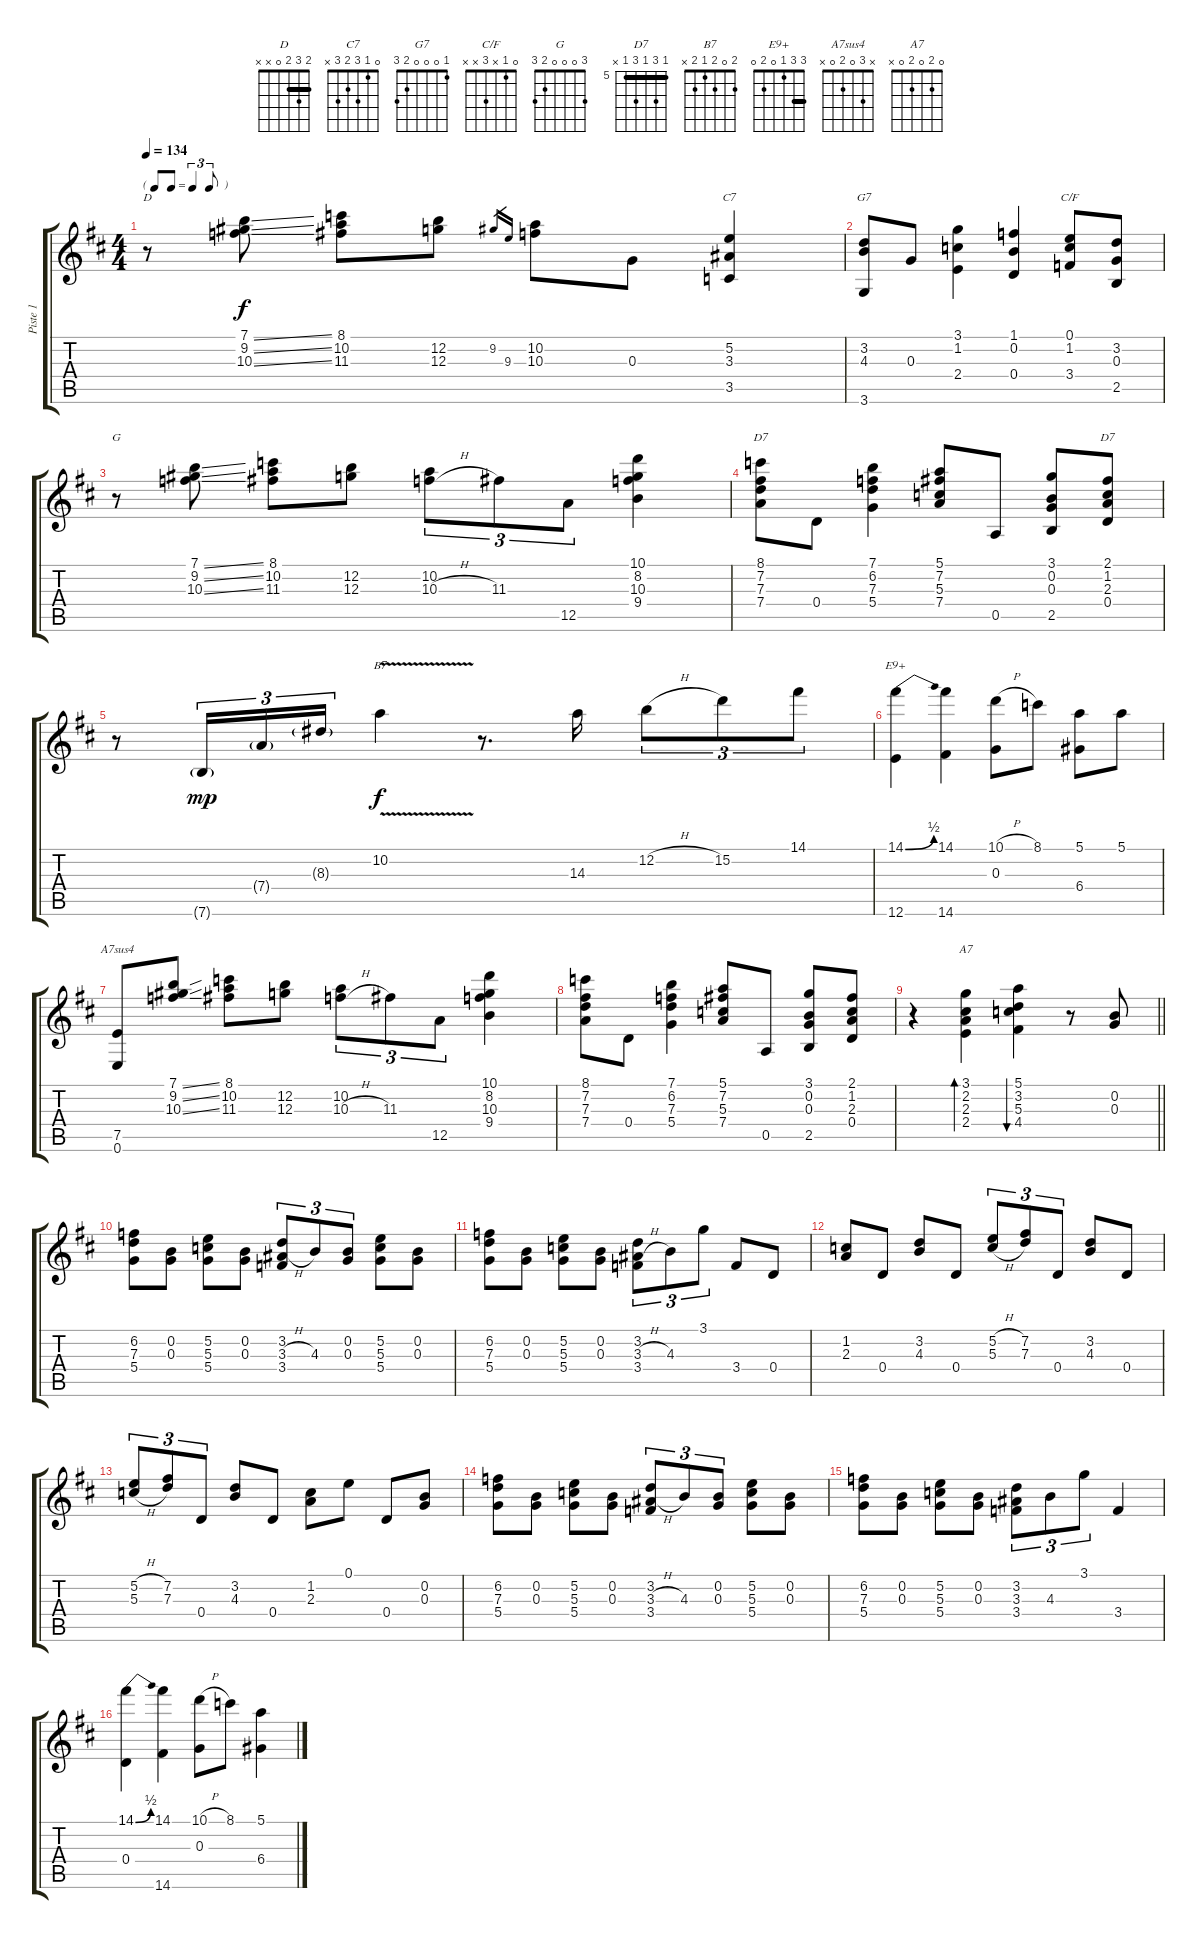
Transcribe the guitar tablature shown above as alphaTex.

\track ("Piste 1" "Piste 1") {instrument electricguitarjazz}
\staff {score tabs}
\tuning (E4 B3 G3 D3 A2 E2) {hide}
\chord ("D" 2 3 2 0 x x) {barre 2}
\chord ("C7" 0 1 3 2 3 x)
\chord ("G7" 1 0 0 0 2 3)
\chord ("C/F" 0 1 x 3 x x)
\chord ("G" 3 0 0 0 2 3)
\chord ("D7" x 3 5 4 5 x)
\chord ("D7" 5 7 5 7 5 x) {firstfret 5 barre 5}
\chord ("B7" 2 0 2 1 2 x)
\chord ("E9+" 3 3 1 0 2 0) {barre 3}
\chord ("A7sus4" x 3 0 2 0 x)
\chord ("A7" 0 2 0 2 0 x)
\ts (4 4)
\tf triplet8th
\tempo 134
\clef g2
\ks d
r.8{ch "D" dy f} (7.1{ss} 9.2{ss} 10.3{ss}).8 (8.1 10.2 11.3).8 (12.2 12.3).8 9.2.16{gr} 9.3.16{gr} (10.2 10.3).8 0.3.8 (5.2 3.3 3.5).4{ch "C7"} |
(3.2 4.3 3.6).8{ch "G7"} 0.3.8 (3.1 1.2 2.4).4 (1.1 0.2 0.4).4 (0.1 1.2 3.4).8{ch "C/F"} (3.2 0.3 2.5).8 |
r.8{ch "G"} (7.1{ss} 9.2{ss} 10.3{ss}).8 (8.1 10.2 11.3).8 (12.2 12.3).8 (10.2 10.3{h}).8{tu (3 2)} 11.3.8{tu (3 2)} 12.5.8{tu (3 2)} (10.1 8.2 10.3 9.4).4 |
(8.1 7.2 7.3 7.4).8{ch "D7"} 0.4.8 (7.1 6.2 7.3 5.4).4 (5.1 7.2 5.3 7.4).8 0.5.8 (3.1 0.2 0.3 2.5).8 (2.1 1.2 2.3 0.4).8{ch "D7"} |
r.8 7.6{g}.16{tu (3 2) dy mp} 7.4{g}.16{tu (3 2)} 8.3{g}.16{tu (3 2)} 10.2{v}.4{ch "B7" dy f} r.8{d} 14.3.16 12.2{h}.8{tu (3 2)} 15.2.8{tu (3 2)} 14.1.8{tu (3 2)} |
(14.1{be (bend 0 0 60 2)} 12.6).4{ch "E9+"} (14.1 14.6).4 (10.1{h} 0.3).8 8.1.8 (5.1 6.4).8 5.1.8 |
(7.5 0.6).8{ch "A7sus4"} (7.1{ss} 9.2{ss} 10.3{ss}).8 (8.1 10.2 11.3).8 (12.2 12.3).8 (10.2 10.3{h}).8{tu (3 2)} 11.3.8{tu (3 2)} 12.5.8{tu (3 2)} (10.1 8.2 10.3 9.4).4 |
(8.1 7.2 7.3 7.4).8 0.4.8 (7.1 6.2 7.3 5.4).4 (5.1 7.2 5.3 7.4).8 0.5.8 (3.1 0.2 0.3 2.5).8 (2.1 1.2 2.3 0.4).8 |
\barLineRight lightlight
r.4 (3.1 2.2 2.3 2.4).4{bd 60 ch "A7"} (5.1 3.2 5.3 4.4).4{bu 60} r.8 (0.2 0.3).8 |
(6.2 7.3 5.4).8 (0.2 0.3).8 (5.2 5.3 5.4).8 (0.2 0.3).8 (3.2 3.3{h} 3.4).8{tu (3 2)} 4.3.8{tu (3 2)} (0.2 0.3).8{tu (3 2)} (5.2 5.3 5.4).8 (0.2 0.3).8 |
(6.2 7.3 5.4).8 (0.2 0.3).8 (5.2 5.3 5.4).8 (0.2 0.3).8 (3.2 3.3{h} 3.4).8{tu (3 2)} 4.3.8{tu (3 2)} 3.1.8{tu (3 2)} 3.4.8 0.4.8 |
(1.2 2.3).8 0.4.8 (3.2 4.3).8 0.4.8 (5.2{h} 5.3{h}).8{tu (3 2)} (7.2 7.3).8{tu (3 2)} 0.4.8{tu (3 2)} (3.2 4.3).8 0.4.8 |
(5.2{h} 5.3{h}).8{tu (3 2)} (7.2 7.3).8{tu (3 2)} 0.4.8{tu (3 2)} (3.2 4.3).8 0.4.8 (1.2 2.3).8 0.1.8 0.4.8 (0.2 0.3).8 |
(6.2 7.3 5.4).8 (0.2 0.3).8 (5.2 5.3 5.4).8 (0.2 0.3).8 (3.2 3.3{h} 3.4).8{tu (3 2)} 4.3.8{tu (3 2)} (0.2 0.3).8{tu (3 2)} (5.2 5.3 5.4).8 (0.2 0.3).8 |
(6.2 7.3 5.4).8 (0.2 0.3).8 (5.2 5.3 5.4).8 (0.2 0.3).8 (3.2 3.3 3.4).8{tu (3 2)} 4.3.8{tu (3 2)} 3.1.8{tu (3 2)} 3.4.4 |
(14.1{be (bend 0 0 60 2)} 0.4).4 (14.1 14.6).4 (10.1{h} 0.3).8 8.1.8 (5.1 6.4).4
